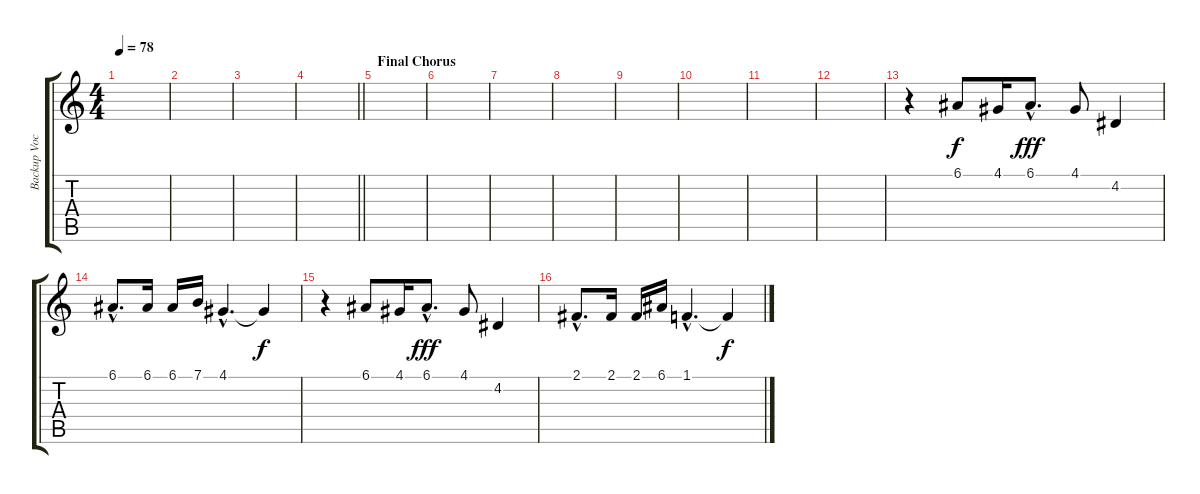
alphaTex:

\track ("Backup Vocals" "Backup Voc") {instrument stringensemble1}
\staff {score tabs}
\tuning (E4 B3 G3 D3 A2 E2) {hide}
\ts (4 4)
\tempo 78
\clef g2
\ks c
|
|
|
\barLineRight lightlight
|
\section ("" "Final Chorus")
|
|
|
|
|
|
|
|
r.4 6.1.8 4.1.16 6.1{hac}.8{d dy fff} 4.1.8 4.2.4 |
6.1{hac}.8{d} 6.1.16 6.1.16 7.1.16 4.1{hac}.4{d} 4.1{t}.4{dy f} |
r.4 6.1.8 4.1.16 6.1{hac}.8{d dy fff} 4.1.8 4.2.4 |
2.1{hac}.8{d} 2.1.16 2.1.16 6.1.16 1.1{hac}.4{d} 1.1{t}.4{dy f}
